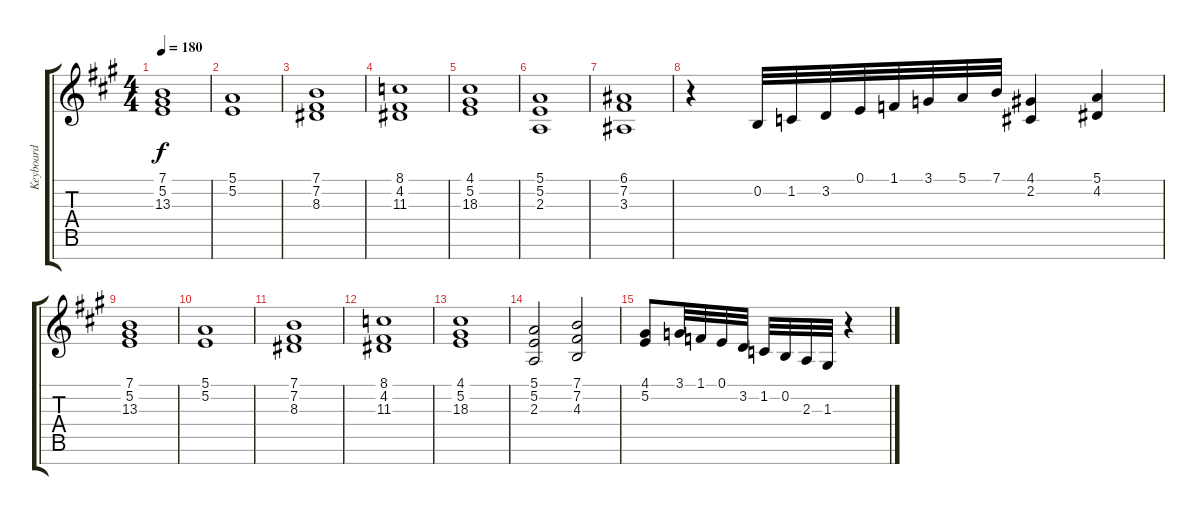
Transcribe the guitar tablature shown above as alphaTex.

\track ("Keyboard" "Keyboard") {instrument pad3polysynth}
\staff {score tabs}
\tuning (E4 B3 G3 D3 A2 E2 B1) {hide}
\ts (4 4)
\tempo 180
\clef g2
\ks a
(7.1 5.2 13.3).1{dy f} |
(5.1 5.2).1 |
(7.1 7.2 8.3).1 |
(8.1 4.2 11.3).1 |
(4.1 5.2 18.3).1 |
(5.1 5.2 2.3).1 |
(6.1 7.2 3.3).1 |
r.4 0.2.32 1.2.32 3.2.32 0.1.32 1.1.32 3.1.32 5.1.32 7.1.32 (4.1 2.2).4 (5.1 4.2).4 |
(7.1 5.2 13.3).1 |
(5.1 5.2).1 |
(7.1 7.2 8.3).1 |
(8.1 4.2 11.3).1 |
(4.1 5.2 18.3).1 |
(5.1 5.2 2.3).2 (7.1 7.2 4.3).2 |
(4.1 5.2).8 3.1.32 1.1.32 0.1.32 3.2.32 1.2.32 0.2.32 2.3.32 1.3.32 r.4
